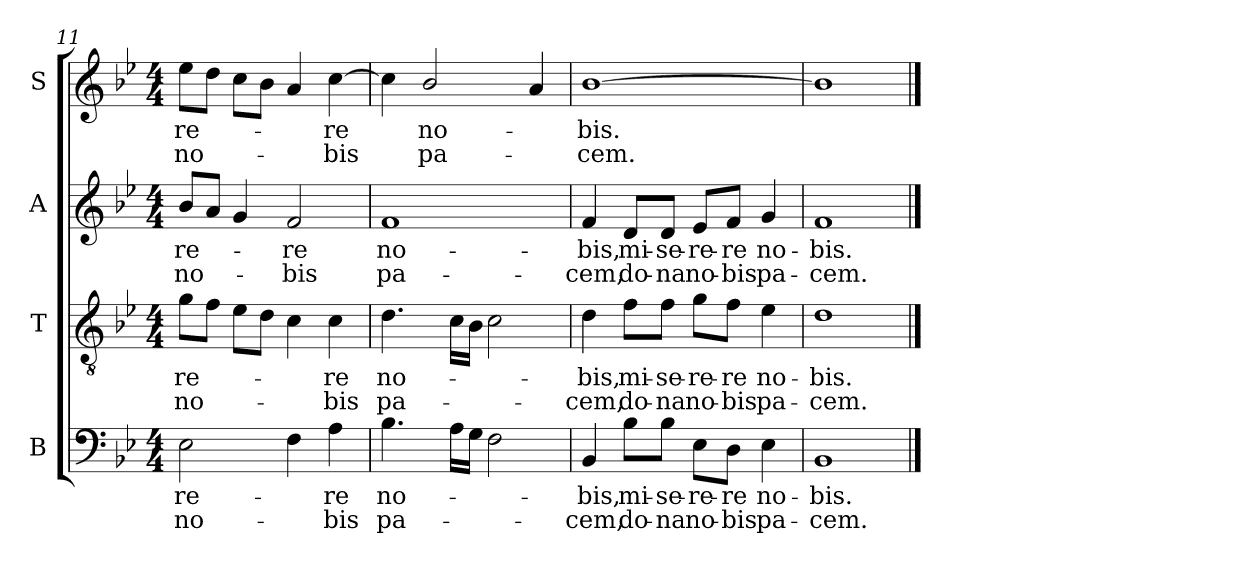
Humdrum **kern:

**kern	**text	**text	**kern	**text	**text	**kern	**text	**text	**kern	**text	**text
*part4	*part4	*part4	*part3	*part3	*part3	*part2	*part2	*part2	*part1	*part1	*part1
*staff4	*staff4	*staff4	*staff3	*staff3	*staff3	*staff2	*staff2	*staff2	*staff1	*staff1	*staff1
*I"B	*	*	*I"T	*	*	*I"A	*	*	*I"S	*	*
*I'B.	*	*	*I'T.	*	*	*I'A.	*	*	*I'S.	*	*
*clefF4	*	*	*clefGv2	*	*	*clefG2	*	*	*clefG2	*	*
*	*	*	*ITrd7c12	*	*	*	*	*	*	*	*
*k[b-e-]	*	*	*k[b-e-]	*	*	*k[b-e-]	*	*	*k[b-e-]	*	*
*B-:	*	*	*B-:	*	*	*B-:	*	*	*B-:	*	*
*M4/4	*	*	*M4/4	*	*	*M4/4	*	*	*M4/4	*	*
=11	=11	=11	=11	=11	=11	=11	=11	=11	=11	=11	=11
!	!LO:LY:b:color=#000000	!LO:LY:b:color=#000000	!	!	!	!	!	!	!	!	!
!	!	!	!	!LO:LY:b:color=#000000	!LO:LY:b:color=#000000	!	!	!	!	!	!
!	!	!	!	!	!	!	!LO:LY:b:color=#000000	!LO:LY:b:color=#000000	!	!	!
!	!	!	!	!	!	!	!	!	!	!LO:LY:b:color=#000000	!LO:LY:b:color=#000000
2E-i\	-re-	no-	8Gi\L	-re-	no-	8b-i/L	-re-	no-	8ee-i\L	-re-	no-
.	.	.	8Fi\J	.	.	8ai/J	.	.	8ddi\J	.	.
.	.	.	8E-i\L	.	.	4gi/	.	.	8cci\L	.	.
.	.	.	8Di\J	.	.	.	.	.	8b-i\J	.	.
!	!	!	!	!	!	!	!LO:LY:b:color=#000000	!LO:LY:b:color=#000000	!	!	!
4Fi\	.	.	4Ci\	.	.	2fi/	-re	-bis	4ai/	.	.
!	!LO:LY:b:color=#000000	!LO:LY:b:color=#000000	!	!	!	!	!	!	!	!	!
!	!	!	!	!LO:LY:b:color=#000000	!LO:LY:b:color=#000000	!	!	!	!	!	!
!	!	!	!	!	!	!	!	!	!	!LO:LY:b:color=#000000	!LO:LY:b:color=#000000
4Ai\	-re	-bis	4Ci\	-re	-bis	.	.	.	[4cci\	-re	-bis
=12	=12	=12	=12	=12	=12	=12	=12	=12	=12	=12	=12
!	!LO:LY:b:color=#000000	!LO:LY:b:color=#000000	!	!	!	!	!	!	!	!	!
!	!	!	!	!LO:LY:b:color=#000000	!LO:LY:b:color=#000000	!	!	!	!	!	!
!	!	!	!	!	!	!	!LO:LY:b:color=#000000	!LO:LY:b:color=#000000	!	!	!
4.B-i\	no-	pa-	4.Di\	no-	pa-	1fi	no-	pa-	4cci\]	.	.
!	!	!	!	!	!	!	!	!	!	!LO:LY:b:color=#000000	!LO:LY:b:color=#000000
.	.	.	.	.	.	.	.	.	2b-i/	no-	pa-
16Ai\LL	.	.	16Ci\LL	.	.	.	.	.	.	.	.
16Gi\JJ	.	.	16BB-i\JJ	.	.	.	.	.	.	.	.
2Fi\	.	.	2Ci\	.	.	.	.	.	.	.	.
.	.	.	.	.	.	.	.	.	4ai/	.	.
=13	=13	=13	=13	=13	=13	=13	=13	=13	=13	=13	=13
!	!LO:LY:b:color=#000000	!LO:LY:b:color=#000000	!	!	!	!	!	!	!	!	!
!	!	!	!	!LO:LY:b:color=#000000	!LO:LY:b:color=#000000	!	!	!	!	!	!
!	!	!	!	!	!	!	!LO:LY:b:color=#000000	!LO:LY:b:color=#000000	!	!	!
!	!	!	!	!	!	!	!	!	!	!LO:LY:b:color=#000000	!LO:LY:b:color=#000000
4BB-i/	-bis,	-cem,	4Di\	-bis,	-cem,	4fi/	-bis,	-cem,	[1b-i	-bis.	-cem.
!	!LO:LY:b:color=#000000	!LO:LY:b:color=#000000	!	!	!	!	!	!	!	!	!
!	!	!	!	!LO:LY:b:color=#000000	!LO:LY:b:color=#000000	!	!	!	!	!	!
!	!	!	!	!	!	!	!LO:LY:b:color=#000000	!LO:LY:b:color=#000000	!	!	!
8B-i\L	mi-	do-	8Fi\L	mi-	do-	8di/L	mi-	do-	.	.	.
!	!LO:LY:b:color=#000000	!LO:LY:b:color=#000000	!	!	!	!	!	!	!	!	!
!	!	!	!	!LO:LY:b:color=#000000	!LO:LY:b:color=#000000	!	!	!	!	!	!
!	!	!	!	!	!	!	!LO:LY:b:color=#000000	!LO:LY:b:color=#000000	!	!	!
8B-i\J	-se-	-na	8Fi\J	-se-	-na	8di/J	-se-	-na	.	.	.
!	!LO:LY:b:color=#000000	!LO:LY:b:color=#000000	!	!	!	!	!	!	!	!	!
!	!	!	!	!LO:LY:b:color=#000000	!LO:LY:b:color=#000000	!	!	!	!	!	!
!	!	!	!	!	!	!	!LO:LY:b:color=#000000	!LO:LY:b:color=#000000	!	!	!
8E-i\L	-re-	no-	8Gi\L	-re-	no-	8e-i/L	-re-	no-	.	.	.
!	!LO:LY:b:color=#000000	!LO:LY:b:color=#000000	!	!	!	!	!	!	!	!	!
!	!	!	!	!LO:LY:b:color=#000000	!LO:LY:b:color=#000000	!	!	!	!	!	!
!	!	!	!	!	!	!	!LO:LY:b:color=#000000	!LO:LY:b:color=#000000	!	!	!
8Di\J	-re	-bis	8Fi\J	-re	-bis	8fi/J	-re	-bis	.	.	.
!	!LO:LY:b:color=#000000	!LO:LY:b:color=#000000	!	!	!	!	!	!	!	!	!
!	!	!	!	!LO:LY:b:color=#000000	!LO:LY:b:color=#000000	!	!	!	!	!	!
!	!	!	!	!	!	!	!LO:LY:b:color=#000000	!LO:LY:b:color=#000000	!	!	!
4E-i\	no-	pa-	4E-i\	no-	pa-	4gi/	no-	pa-	.	.	.
=14	=14	=14	=14	=14	=14	=14	=14	=14	=14	=14	=14
!	!LO:LY:b:color=#000000	!LO:LY:b:color=#000000	!	!	!	!	!	!	!	!	!
!	!	!	!	!LO:LY:b:color=#000000	!LO:LY:b:color=#000000	!	!	!	!	!	!
!	!	!	!	!	!	!	!LO:LY:b:color=#000000	!LO:LY:b:color=#000000	!	!	!
1BB-i	-bis.	-cem.	1Di	-bis.	-cem.	1fi	-bis.	-cem.	1b-i]	.	.
==	==	==	==	==	==	==	==	==	==	==	==
*-	*-	*-	*-	*-	*-	*-	*-	*-	*-	*-	*-
